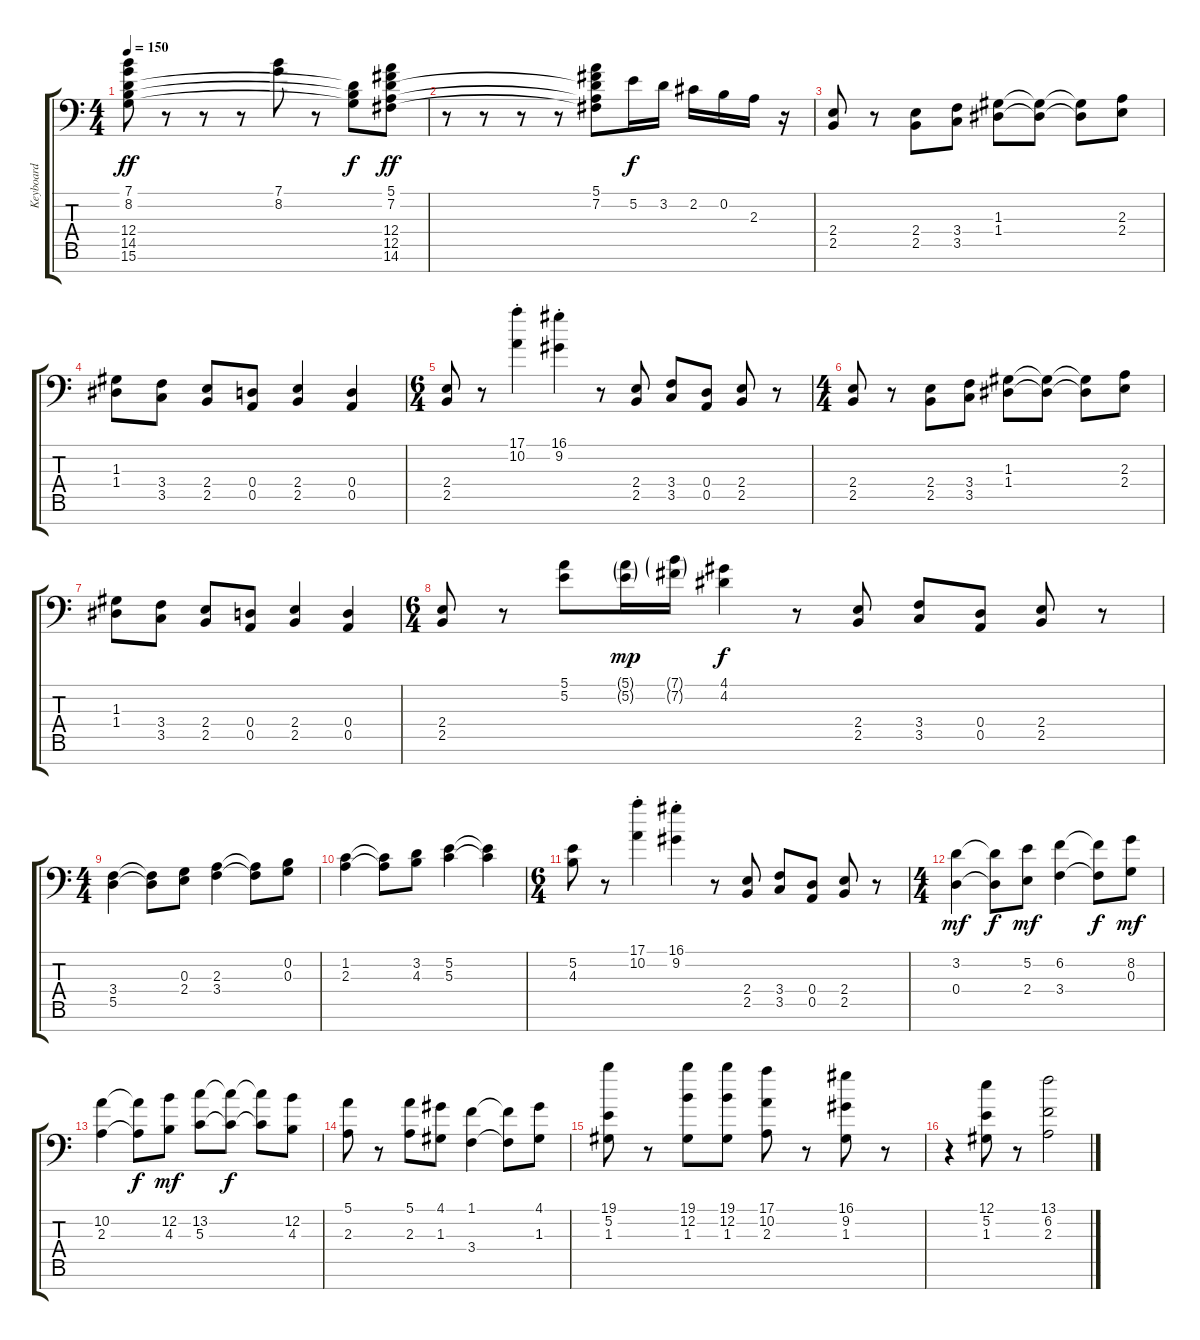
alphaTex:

\track ("Keyboard" "Keyboard") {instrument stringensemble1}
\staff {score tabs}
\tuning (E4 B3 G3 D3 A2 E2 E1) {hide}
\ts (4 4)
\tempo 150
\clef f4
\ks c
(7.1 8.2 12.4 14.5 15.6).8{dy ff} r.8 r.8 r.8 (7.1 8.2).8 r.8 (12.4{t} 14.5{t} 15.6{t}).8{dy f} (5.1 7.2 12.4 12.5 14.6).8{dy ff} |
r.8 r.8 r.8 r.8 (5.1 7.2 12.4{t} 12.5{t} 14.6{t}).8 5.2.16{dy f} 3.2.16 2.2.16 0.2.16 2.3.16 r.16 |
(2.4 2.5).8 r.8 (2.4 2.5).8 (3.4 3.5).8 (1.3 1.4).8 (1.3{t} 1.4{t}).8 (1.3{t} 1.4{t}).8 (2.3 2.4).8 |
(1.3 1.4).8 (3.4 3.5).8 (2.4 2.5).8 (0.4 0.5).8 (2.4 2.5).4 (0.4 0.5).4 |
\ts (6 4)
(2.4 2.5).8 r.8 (17.1{st} 10.2{st}).4 (16.1{st} 9.2{st}).4 r.8 (2.4 2.5).8 (3.4 3.5).8 (0.4 0.5).8 (2.4 2.5).8 r.8 |
\ts (4 4)
(2.4 2.5).8 r.8 (2.4 2.5).8 (3.4 3.5).8 (1.3 1.4).8 (1.3{t} 1.4{t}).8 (1.3{t} 1.4{t}).8 (2.3 2.4).8 |
(1.3 1.4).8 (3.4 3.5).8 (2.4 2.5).8 (0.4 0.5).8 (2.4 2.5).4 (0.4 0.5).4 |
\ts (6 4)
(2.4 2.5).8 r.8 (5.1 5.2).8 (5.1{g} 5.2{g}).16{dy mp} (7.1{g} 7.2{g}).16 (4.1 4.2).4{dy f} r.8 (2.4 2.5).8 (3.4 3.5).8 (0.4 0.5).8 (2.4 2.5).8 r.8 |
\ts (4 4)
(3.4 5.5).4 (3.4{t} 5.5{t}).8 (0.3 2.4).8 (2.3 3.4).4 (2.3{t} 3.4{t}).8 (0.2 0.3).8 |
(1.2 2.3).4 (1.2{t} 2.3{t}).8 (3.2 4.3).8 (5.2 5.3).4 (5.2{t} 5.3{t}).4 |
\ts (6 4)
(5.2 4.3).8 r.8 (17.1{st} 10.2{st}).4 (16.1{st} 9.2{st}).4 r.8 (2.4 2.5).8 (3.4 3.5).8 (0.4 0.5).8 (2.4 2.5).8 r.8 |
\ts (4 4)
(3.2 0.4).4{dy mf} (3.2{t} 0.4{t}).8{dy f} (5.2 2.4).8{dy mf} (6.2 3.4).4 (6.2{t} 3.4{t}).8{dy f} (8.2 0.3).8{dy mf} |
(10.2 2.3).4 (10.2{t} 2.3{t}).8{dy f} (12.2 4.3).8{dy mf} (13.2 5.3).8 (13.2{t} 5.3{t}).8{dy f} (13.2{t} 5.3{t}).8 (12.2 4.3).8 |
(5.1 2.3).8 r.8 (5.1 2.3).8 (4.1 1.3).8 (1.1 3.4).4 (1.1{t} 3.4{t}).8 (4.1 1.3).8 |
(19.1 5.2 1.3).8 r.8 (19.1 12.2 1.3).8 (19.1 12.2 1.3).8 (17.1 10.2 2.3).8 r.8 (16.1 9.2 1.3).8 r.8 |
r.4 (12.1 5.2 1.3).8 r.8 (13.1 6.2 2.3).2
